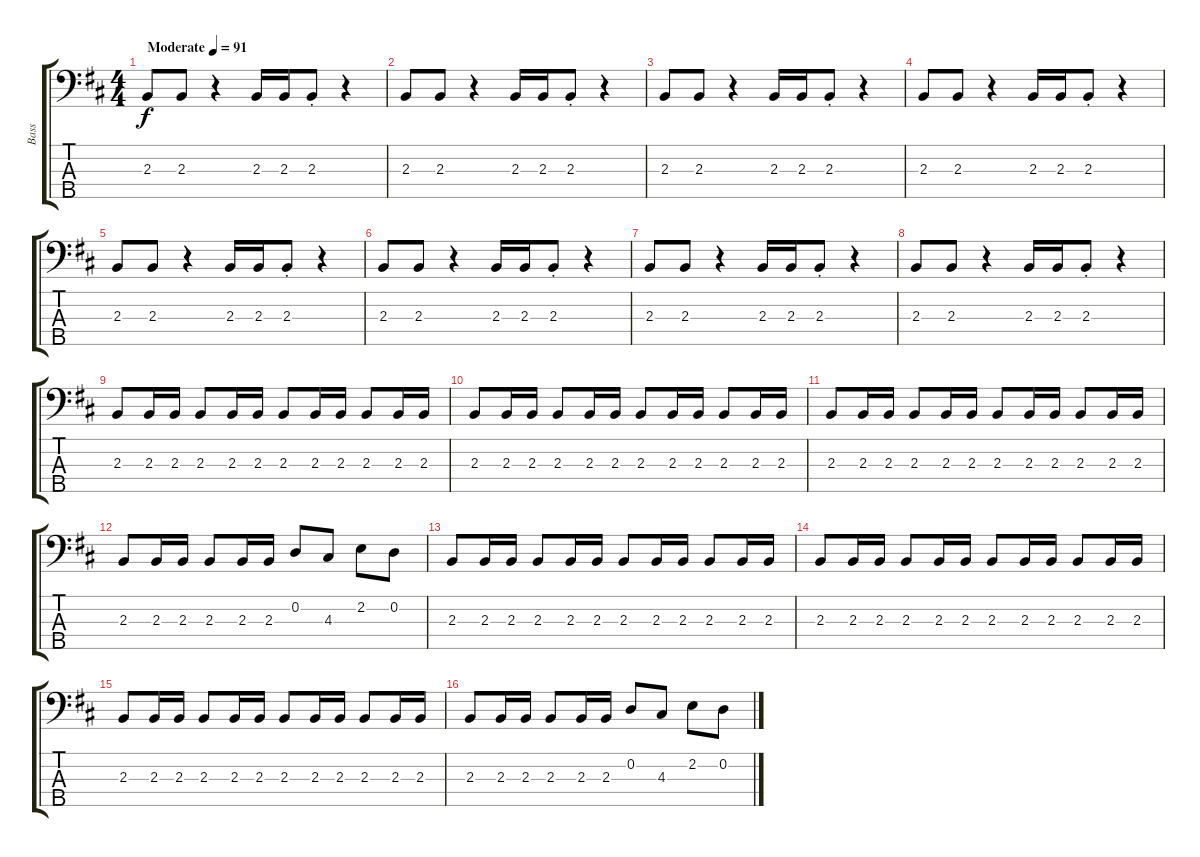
\track ("Bass" "Bass") {instrument fretlessbass}
\staff {score tabs}
\tuning (G2 D2 A1 E1 B0) {hide}
\ts (4 4)
\tempo (91 "Moderate")
\clef f4
\ks d
2.3.8{dy f instrument fretlessbass} 2.3.8 r.4 2.3.16 2.3.16 2.3{st}.8 r.4 |
2.3.8 2.3.8 r.4 2.3.16 2.3.16 2.3{st}.8 r.4 |
2.3.8 2.3.8 r.4 2.3.16 2.3.16 2.3{st}.8 r.4 |
2.3.8 2.3.8 r.4 2.3.16 2.3.16 2.3{st}.8 r.4 |
2.3.8 2.3.8 r.4 2.3.16 2.3.16 2.3{st}.8 r.4 |
2.3.8 2.3.8 r.4 2.3.16 2.3.16 2.3{st}.8 r.4 |
2.3.8 2.3.8 r.4 2.3.16 2.3.16 2.3{st}.8 r.4 |
2.3.8 2.3.8 r.4 2.3.16 2.3.16 2.3{st}.8 r.4 |
2.3.8 2.3.16 2.3.16 2.3.8 2.3.16 2.3.16 2.3.8 2.3.16 2.3.16 2.3.8 2.3.16 2.3.16 |
2.3.8 2.3.16 2.3.16 2.3.8 2.3.16 2.3.16 2.3.8 2.3.16 2.3.16 2.3.8 2.3.16 2.3.16 |
2.3.8 2.3.16 2.3.16 2.3.8 2.3.16 2.3.16 2.3.8 2.3.16 2.3.16 2.3.8 2.3.16 2.3.16 |
2.3.8 2.3.16 2.3.16 2.3.8 2.3.16 2.3.16 0.2.8 4.3.8 2.2.8 0.2.8 |
2.3.8 2.3.16 2.3.16 2.3.8 2.3.16 2.3.16 2.3.8 2.3.16 2.3.16 2.3.8 2.3.16 2.3.16 |
2.3.8 2.3.16 2.3.16 2.3.8 2.3.16 2.3.16 2.3.8 2.3.16 2.3.16 2.3.8 2.3.16 2.3.16 |
2.3.8 2.3.16 2.3.16 2.3.8 2.3.16 2.3.16 2.3.8 2.3.16 2.3.16 2.3.8 2.3.16 2.3.16 |
2.3.8 2.3.16 2.3.16 2.3.8 2.3.16 2.3.16 0.2.8 4.3.8 2.2.8 0.2.8
